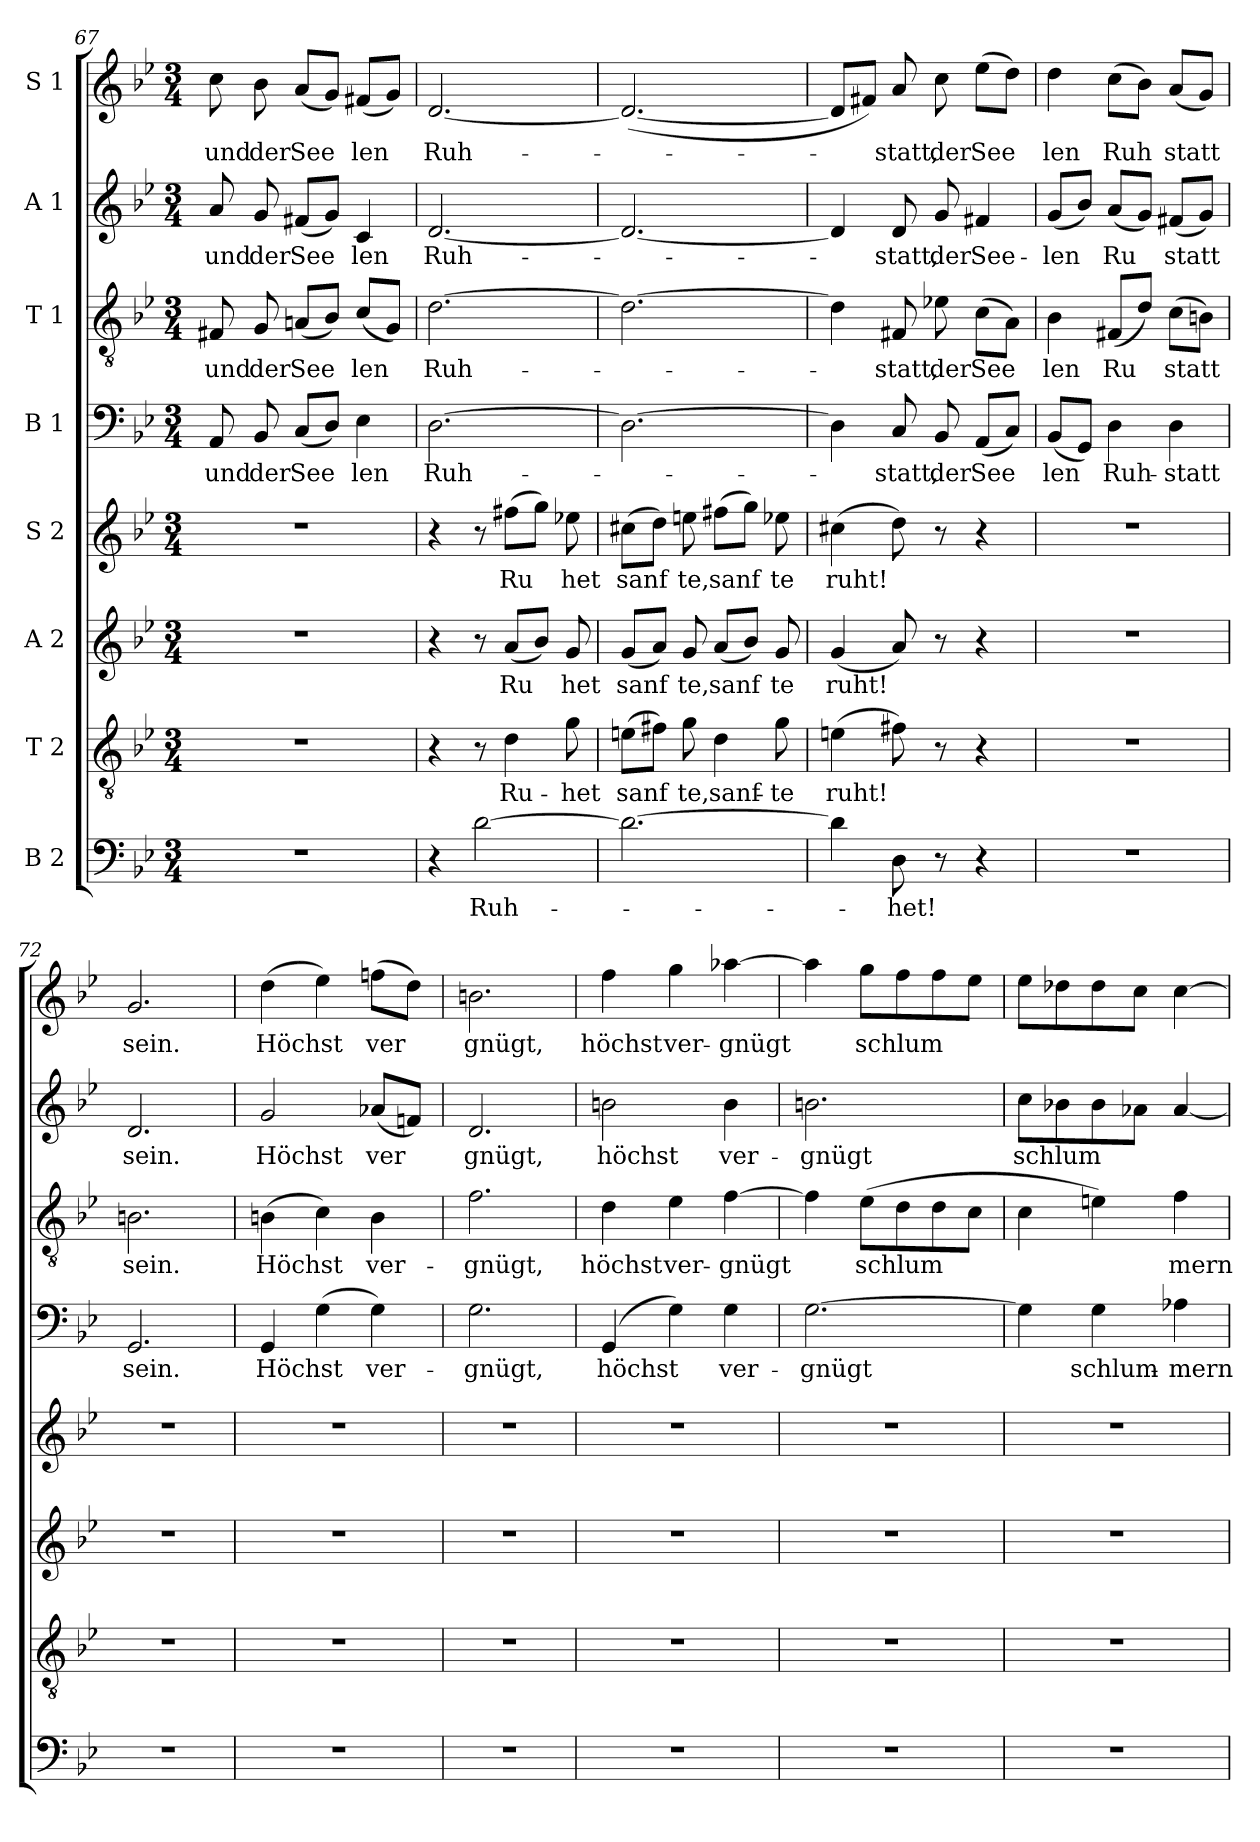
**kern	**text	**kern	**text	**kern	**text	**kern	**text	**kern	**text	**kern	**text	**kern	**text	**kern	**text
*part8	*part8	*part7	*part7	*part6	*part6	*part5	*part5	*part4	*part4	*part3	*part3	*part2	*part2	*part1	*part1
*staff8	*staff8	*staff7	*staff7	*staff6	*staff6	*staff5	*staff5	*staff4	*staff4	*staff3	*staff3	*staff2	*staff2	*staff1	*staff1
*I"B 2	*	*I"T 2	*	*I"A 2	*	*I"S 2	*	*I"B 1	*	*I"T 1	*	*I"A 1	*	*I"S 1	*
*clefF4	*	*clefGv2	*	*clefG2	*	*clefG2	*	*clefF4	*	*clefGv2	*	*clefG2	*	*clefG2	*
*k[b-e-]	*	*k[b-e-]	*	*k[b-e-]	*	*k[b-e-]	*	*k[b-e-]	*	*k[b-e-]	*	*k[b-e-]	*	*k[b-e-]	*
*B-:	*	*B-:	*	*B-:	*	*B-:	*	*B-:	*	*B-:	*	*B-:	*	*B-:	*
*M3/4	*	*M3/4	*	*M3/4	*	*M3/4	*	*M3/4	*	*M3/4	*	*M3/4	*	*M3/4	*
=67	=67	=67	=67	=67	=67	=67	=67	=67	=67	=67	=67	=67	=67	=67	=67
!	!	!	!	!	!	!	!	!	!LO:LY:b	!	!LO:LY:b	!	!LO:LY:b	!	!LO:LY:b
2.r	.	2.r	.	2.r	.	2.r	.	8AA/	und	8F#X/	und	8a/	und	8cc\	und
!	!	!	!	!	!	!	!	!	!LO:LY:b	!	!LO:LY:b	!	!LO:LY:b	!	!LO:LY:b
.	.	.	.	.	.	.	.	8BB-/	der	8G/	der	8g/	der	8b-\	der
!	!	!	!	!	!	!	!	!	!LO:LY:b	!	!LO:LY:b	!	!LO:LY:b	!	!LO:LY:b
.	.	.	.	.	.	.	.	(<8C/L	See	(<8An/L	See	(<8f#X/L	See	(<8a/L	See
.	.	.	.	.	.	.	.	8D/J)	.	8B-/J)	.	8g/J)	.	8g/J)	.
!	!	!	!	!	!	!	!	!	!LO:LY:b	!	!LO:LY:b	!	!LO:LY:b	!	!LO:LY:b
.	.	.	.	.	.	.	.	4E-\	len	(<8c/L	len	4c/	len	(<8f#X/L	len
.	.	.	.	.	.	.	.	.	.	8G/J)	.	.	.	8g/J)	.
=68	=68	=68	=68	=68	=68	=68	=68	=68	=68	=68	=68	=68	=68	=68	=68
!	!	!	!	!	!	!	!	!	!LO:LY:b	!	!LO:LY:b	!	!LO:LY:b	!	!LO:LY:b
4r	.	4r	.	4r	.	4r	.	[2.D\	Ruh-	[2.d\	Ruh-	[2.d/	Ruh-	[2.d/	Ruh-
!	!LO:LY:b	!	!	!	!	!	!	!	!	!	!	!	!	!	!
[2d\	Ruh-	8r	.	8r	.	8r	.	.	.	.	.	.	.	.	.
!	!	!	!LO:LY:b	!	!LO:LY:b	!	!LO:LY:b	!	!	!	!	!	!	!	!
.	.	4d\	Ru-	(<8a/L	Ru	(>8ff#X\L	Ru	.	.	.	.	.	.	.	.
.	.	.	.	8b-/J)	.	8gg\J)	.	.	.	.	.	.	.	.	.
!	!	!	!LO:LY:b	!	!LO:LY:b	!	!LO:LY:b	!	!	!	!	!	!	!	!
.	.	8g\	-het	8g/	het	8ee-X\	het	.	.	.	.	.	.	.	.
!!LO:PB:g=z
=69	=69	=69	=69	=69	=69	=69	=69	=69	=69	=69	=69	=69	=69	=69	=69
!	!	!	!LO:LY:b	!	!LO:LY:b	!	!LO:LY:b	!	!	!	!	!	!	!	!
2.d\_	.	(>8en\L	sanf	(<8g/L	sanf	(>8cc#X\L	sanf	2.D\_	.	2.d\_	.	2.d/_	.	(<2.d/_	.
.	.	8f#X\J)	.	8a/J)	.	8dd\J)	.	.	.	.	.	.	.	.	.
!	!	!	!LO:LY:b	!	!LO:LY:b	!	!LO:LY:b	!	!	!	!	!	!	!	!
.	.	8g\	te,	8g/	te,	8een\	te,	.	.	.	.	.	.	.	.
!	!	!	!LO:LY:b	!	!LO:LY:b	!	!LO:LY:b	!	!	!	!	!	!	!	!
.	.	4d\	sanf-	(<8a/L	sanf	(>8ff#X\L	sanf	.	.	.	.	.	.	.	.
.	.	.	.	8b-/J)	.	8gg\J)	.	.	.	.	.	.	.	.	.
!	!	!	!LO:LY:b	!	!LO:LY:b	!	!LO:LY:b	!	!	!	!	!	!	!	!
.	.	8g\	-te	8g/	te	8ee-X\	te	.	.	.	.	.	.	.	.
=70	=70	=70	=70	=70	=70	=70	=70	=70	=70	=70	=70	=70	=70	=70	=70
!	!	!	!LO:LY:b	!	!LO:LY:b	!	!LO:LY:b	!	!	!	!	!	!	!	!
4d\]	.	(>4en\	ruht!	(<4g/	ruht!	(>4cc#X\	ruht!	4D\]	.	4d\]	.	4d/]	.	8d/L]	.
.	.	.	.	.	.	.	.	.	.	.	.	.	.	8f#X/J)	.
!	!LO:LY:b	!	!	!	!	!	!	!	!LO:LY:b	!	!LO:LY:b	!	!LO:LY:b	!	!LO:LY:b
8D\	-het!	8f#X\)	.	8a/)	.	8dd\)	.	8C/	-statt,	8F#X/	-statt,	8d/	-statt,	8a/	-statt,
!	!	!	!	!	!	!	!	!	!LO:LY:b	!	!LO:LY:b	!	!LO:LY:b	!	!LO:LY:b
8r	.	8r	.	8r	.	8r	.	8BB-/	der	8e-X\	der	8g/	der	8cc\	der
!	!	!	!	!	!	!	!	!	!LO:LY:b	!	!LO:LY:b	!	!LO:LY:b	!	!LO:LY:b
4r	.	4r	.	4r	.	4r	.	(<8AA/L	See	(>8c\L	See	4f#X/	See-	(>8ee-\L	See
.	.	.	.	.	.	.	.	8C/J)	.	8A\J)	.	.	.	8dd\J)	.
=71	=71	=71	=71	=71	=71	=71	=71	=71	=71	=71	=71	=71	=71	=71	=71
!	!	!	!	!	!	!	!	!	!LO:LY:b	!	!LO:LY:b	!	!LO:LY:b	!	!LO:LY:b
2.r	.	2.r	.	2.r	.	2.r	.	(<8BB-/L	len	4B-\	len	(<8g/L	-len	4dd\	len
.	.	.	.	.	.	.	.	8GG/J)	.	.	.	8b-/J)	.	.	.
!	!	!	!	!	!	!	!	!	!LO:LY:b	!	!LO:LY:b	!	!LO:LY:b	!	!LO:LY:b
.	.	.	.	.	.	.	.	4D\	Ruh-	(<8F#X/L	Ru	(<8a/L	Ru	(>8cc\L	Ruh
.	.	.	.	.	.	.	.	.	.	8d/J)	.	8g/J)	.	8b-\J)	.
!	!	!	!	!	!	!	!	!	!LO:LY:b	!	!LO:LY:b	!	!LO:LY:b	!	!LO:LY:b
.	.	.	.	.	.	.	.	4D\	-statt	(>8c\L	statt	(<8f#X/L	statt	(<8a/L	statt
.	.	.	.	.	.	.	.	.	.	8Bn\J)	.	8g/J)	.	8g/J)	.
=72	=72	=72	=72	=72	=72	=72	=72	=72	=72	=72	=72	=72	=72	=72	=72
!	!	!	!	!	!	!	!	!	!LO:LY:b	!	!LO:LY:b	!	!LO:LY:b	!	!LO:LY:b
2.r	.	2.r	.	2.r	.	2.r	.	2.GG/	sein.	2.Bn\	sein.	2.d/	sein.	2.g/	sein.
=73	=73	=73	=73	=73	=73	=73	=73	=73	=73	=73	=73	=73	=73	=73	=73
!	!	!	!	!	!	!	!	!	!LO:LY:b	!	!LO:LY:b	!	!LO:LY:b	!	!LO:LY:b
2.r	.	2.r	.	2.r	.	2.r	.	4GG/	Höchst	(>4Bn\	Höchst	2g/	Höchst	(>4dd\	Höchst
.	.	.	.	.	.	.	.	(>4G\	.	4c\)	.	.	.	4ee-\)	.
!	!	!	!	!	!	!	!	!	!LO:LY:b	!	!LO:LY:b	!	!LO:LY:b	!	!LO:LY:b
.	.	.	.	.	.	.	.	4G\)	ver-	4B\	ver-	(<8a-X/L	ver	(>8ffn\L	ver
.	.	.	.	.	.	.	.	.	.	.	.	8fn/J)	.	8dd\J)	.
=74	=74	=74	=74	=74	=74	=74	=74	=74	=74	=74	=74	=74	=74	=74	=74
!	!	!	!	!	!	!	!	!	!LO:LY:b	!	!LO:LY:b	!	!LO:LY:b	!	!LO:LY:b
2.r	.	2.r	.	2.r	.	2.r	.	2.G\	-gnügt,	2.f\	-gnügt,	2.d/	gnügt,	2.bn\	gnügt,
!!LO:PB:g=z
=75	=75	=75	=75	=75	=75	=75	=75	=75	=75	=75	=75	=75	=75	=75	=75
!	!	!	!	!	!	!	!	!	!LO:LY:b	!	!LO:LY:b	!	!LO:LY:b	!	!LO:LY:b
2.r	.	2.r	.	2.r	.	2.r	.	(>4GG/	höchst	4d\	höchst	2bn\	höchst	4ff\	höchst
!	!	!	!	!	!	!	!	!	!	!	!LO:LY:b	!	!	!	!LO:LY:b
.	.	.	.	.	.	.	.	4G\)	.	4e-\	ver-	.	.	4gg\	ver-
!	!	!	!	!	!	!	!	!	!LO:LY:b	!	!LO:LY:b	!	!LO:LY:b	!	!LO:LY:b
.	.	.	.	.	.	.	.	4G\	ver-	[4f\	-gnügt	4b\	ver-	[4aa-X\	-gnügt
=76	=76	=76	=76	=76	=76	=76	=76	=76	=76	=76	=76	=76	=76	=76	=76
!	!	!	!	!	!	!	!	!	!LO:LY:b	!	!	!	!LO:LY:b	!	!
2.r	.	2.r	.	2.r	.	2.r	.	[2.G\	-gnügt	4f\]	.	2.bn\	-gnügt	4aa-\]	.
!	!	!	!	!	!	!	!	!	!	!	!LO:LY:b	!	!	!	!LO:LY:b
.	.	.	.	.	.	.	.	.	.	(>8e-\L	schlum	.	.	8gg\L	schlum
.	.	.	.	.	.	.	.	.	.	8d\	.	.	.	8ff\	.
.	.	.	.	.	.	.	.	.	.	8d\	.	.	.	8ff\	.
.	.	.	.	.	.	.	.	.	.	8c\J	.	.	.	8ee-\J	.
=77	=77	=77	=77	=77	=77	=77	=77	=77	=77	=77	=77	=77	=77	=77	=77
!	!	!	!	!	!	!	!	!	!	!	!	!	!LO:LY:b	!	!
2.r	.	2.r	.	2.r	.	2.r	.	4G\]	.	4c\	.	8cc\L	schlum	8ee-\L	.
.	.	.	.	.	.	.	.	.	.	.	.	8b-X\	.	8dd-X\	.
!	!	!	!	!	!	!	!	!	!LO:LY:b	!	!	!	!	!	!
.	.	.	.	.	.	.	.	4G\	schlum-	4en\)	.	8b-\	.	8dd-\	.
.	.	.	.	.	.	.	.	.	.	.	.	8a-X\J	.	8cc\J	.
!	!	!	!	!	!	!	!	!	!LO:LY:b	!	!LO:LY:b	!	!	!	!
.	.	.	.	.	.	.	.	4A-X\	-mern	4f\	mern	[4a-/	.	[4cc\	.
=	=	=	=	=	=	=	=	=	=	=	=	=	=	=	=
*-	*-	*-	*-	*-	*-	*-	*-	*-	*-	*-	*-	*-	*-	*-	*-
